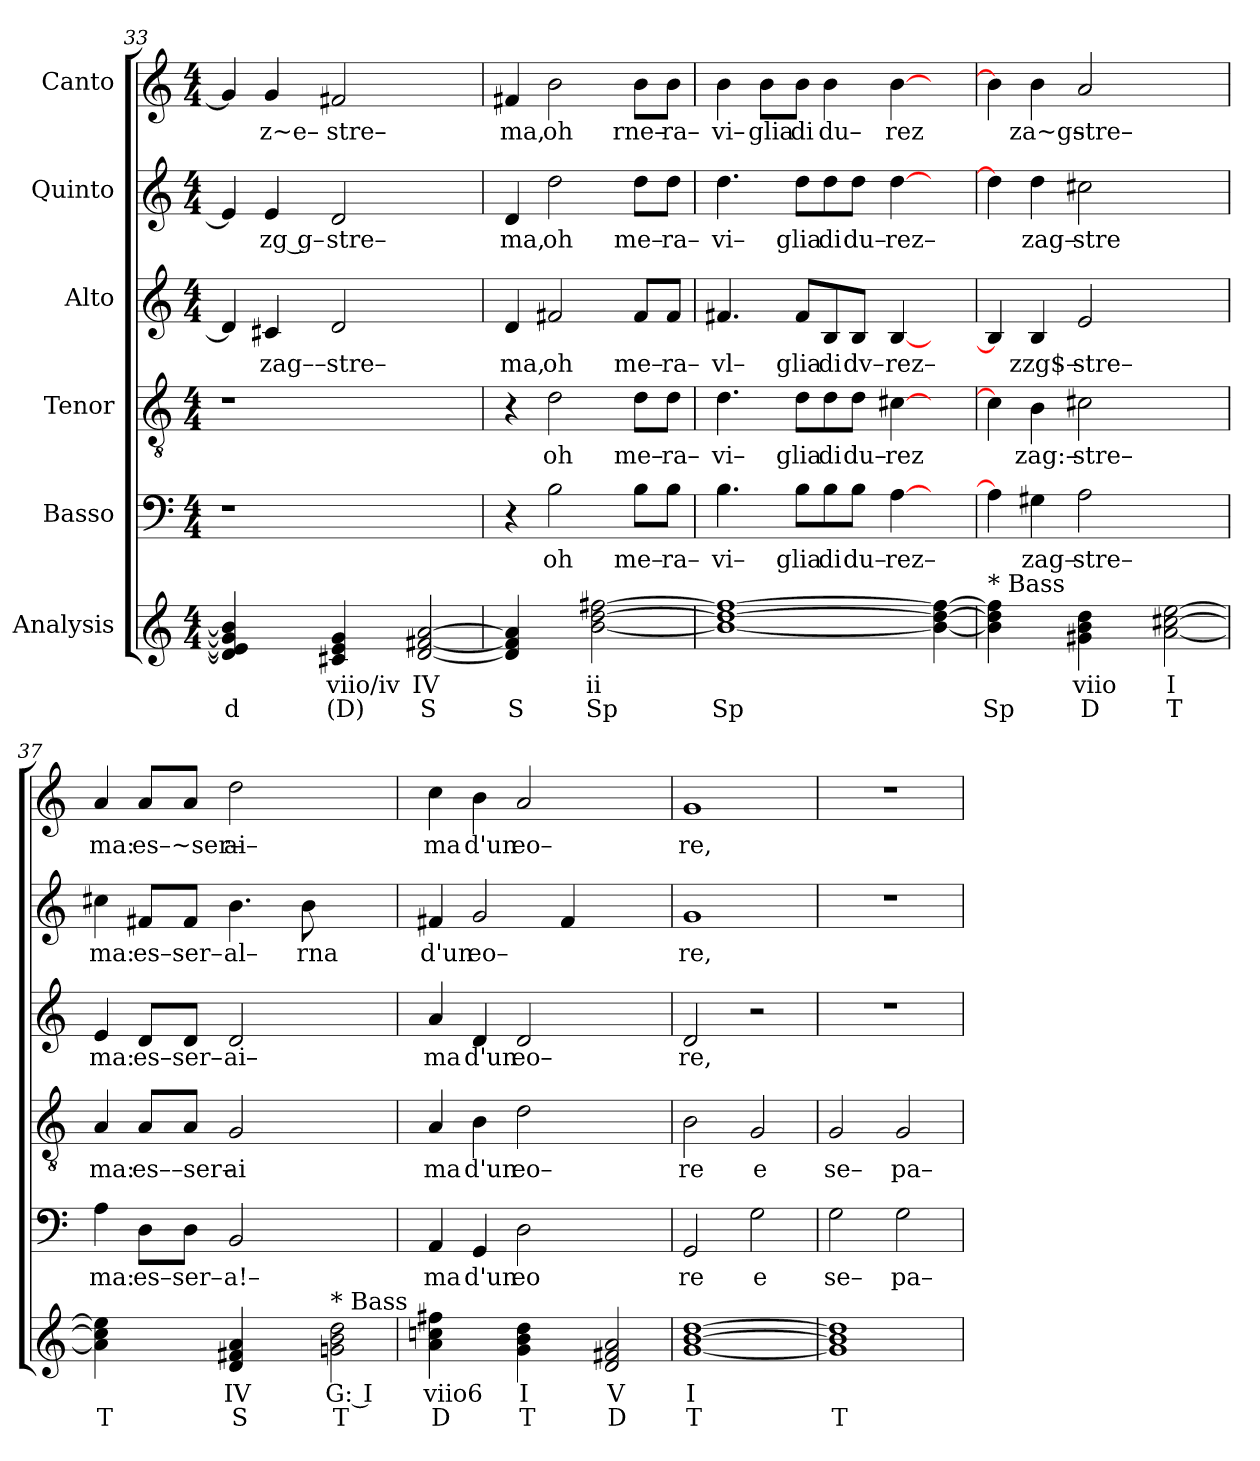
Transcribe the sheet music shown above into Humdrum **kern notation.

**kern	**text	**text	**kern	**text	**kern	**text	**kern	**text	**kern	**text	**kern	**text
*part6	*part6	*part6	*part5	*part5	*part4	*part4	*part3	*part3	*part2	*part2	*part1	*part1
*staff6	*staff6	*staff6	*staff5	*staff5	*staff4	*staff4	*staff3	*staff3	*staff2	*staff2	*staff1	*staff1
*I"Analysis	*	*	*I"Basso	*	*I"Tenor	*	*I"Alto	*	*I"Quinto	*	*I"Canto	*
*	*	*	*clefF4	*	*clefGv2	*	*clefG2	*	*clefG2	*	*clefG2	*
*k[]	*	*	*k[]	*	*k[]	*	*k[]	*	*k[]	*	*k[]	*
*M4/4	*	*	*M4/4	*	*M4/4	*	*M4/4	*	*M4/4	*	*M4/4	*
=33	=33	=33	=33	=33	=33	=33	=33	=33	=33	=33	=33	=33
4d] 4e] 4g] 4b]	.	d	1r	.	1r	.	4d/]	.	4e/]	.	4g/]	.
!	!	!	!	!	!	!	!	!LO:LY:b	!	!	!	!
!	!	!	!	!	!	!	!	!	!	!LO:LY:b	!	!
!	!	!	!	!	!	!	!	!	!	!	!	!LO:LY:b
4ryy	.	.	.	.	.	.	4c#X/	zag––	4e/	zg g–	4g/	z~e–
!	!	!	!	!	!	!	!	!LO:LY:b	!	!	!	!
!	!	!	!	!	!	!	!	!	!	!LO:LY:b	!	!
!	!	!	!	!	!	!	!	!	!	!	!	!LO:LY:b
4c#X 4e 4g	viio/iv	(D)	.	.	.	.	2d/	stre–	2d/	stre–	2f#X/	stre–
4ryy	.	.	.	.	.	.	.	.	.	.	.	.
[2d [2f#X [2a	IV	S	2ryy	.	2ryy	.	2ryy	.	2ryy	.	2ryy	.
=34	=34	=34	=34	=34	=34	=34	=34	=34	=34	=34	=34	=34
!	!	!	!	!	!	!	!	!LO:LY:b	!	!	!	!
!	!	!	!	!	!	!	!	!	!	!LO:LY:b	!	!
!	!	!	!	!	!	!	!	!	!	!	!	!LO:LY:b
4d] 4f#] 4a]	.	S	4r	.	4r	.	4d/	ma,	4d/	ma,	4f#X/	ma,
!	!	!	!	!LO:LY:b	!	!	!	!	!	!	!	!
!	!	!	!	!	!	!LO:LY:b	!	!	!	!	!	!
!	!	!	!	!	!	!	!	!LO:LY:b	!	!	!	!
!	!	!	!	!	!	!	!	!	!	!LO:LY:b	!	!
!	!	!	!	!	!	!	!	!	!	!	!	!LO:LY:b
4ryy	.	.	2B\	oh	2d\	oh	2f#X/	oh	2dd\	oh	2b\	oh
[2b [2dd [2ff#X	ii	Sp	.	.	.	.	.	.	.	.	.	.
!	!	!	!	!LO:LY:b	!	!	!	!	!	!	!	!
!	!	!	!	!	!	!LO:LY:b	!	!	!	!	!	!
!	!	!	!	!	!	!	!	!LO:LY:b	!	!	!	!
!	!	!	!	!	!	!	!	!	!	!LO:LY:b	!	!
!	!	!	!	!	!	!	!	!	!	!	!	!LO:LY:b
.	.	.	8B\L	me–	8d\L	me–	8f#/L	me–	8dd\L	me–	8b\L	rne–
!	!	!	!	!LO:LY:b	!	!	!	!	!	!	!	!
!	!	!	!	!	!	!LO:LY:b	!	!	!	!	!	!
!	!	!	!	!	!	!	!	!LO:LY:b	!	!	!	!
!	!	!	!	!	!	!	!	!	!	!LO:LY:b	!	!
!	!	!	!	!	!	!	!	!	!	!	!	!LO:LY:b
.	.	.	8B\J	ra–	8d\J	ra–	8f#/J	ra–	8dd\J	ra–	8b\J	ra–
=35	=35	=35	=35	=35	=35	=35	=35	=35	=35	=35	=35	=35
!	!	!	!	!LO:LY:b	!	!	!	!	!	!	!	!
!	!	!	!	!	!	!LO:LY:b	!	!	!	!	!	!
!	!	!	!	!	!	!	!	!LO:LY:b	!	!	!	!
!	!	!	!	!	!	!	!	!	!	!LO:LY:b	!	!
!	!	!	!	!	!	!	!	!	!	!	!	!LO:LY:b
1b_ 1dd_ 1ff#_	.	Sp	4.B\	vi–	4.d\	vi–	4.f#X/	vl–	4.dd\	vi–	4b\	vi–
!	!	!	!	!	!	!	!	!	!	!	!	!LO:LY:b
.	.	.	.	.	.	.	.	.	.	.	8b\L	glia
!	!	!	!	!LO:LY:b	!	!	!	!	!	!	!	!
!	!	!	!	!	!	!LO:LY:b	!	!	!	!	!	!
!	!	!	!	!	!	!	!	!LO:LY:b	!	!	!	!
!	!	!	!	!	!	!	!	!	!	!LO:LY:b	!	!
!	!	!	!	!	!	!	!	!	!	!	!	!LO:LY:b
.	.	.	8B\L	glia	8d\L	glia	8f#/L	glia	8dd\L	glia	8b\J	di
!	!	!	!	!LO:LY:b	!	!	!	!	!	!	!	!
!	!	!	!	!	!	!LO:LY:b	!	!	!	!	!	!
!	!	!	!	!	!	!	!	!LO:LY:b	!	!	!	!
!	!	!	!	!	!	!	!	!	!	!LO:LY:b	!	!
!	!	!	!	!	!	!	!	!	!	!	!	!LO:LY:b
.	.	.	8B\	di	8d\	di	8B/	di	8dd\	di	4b\	du–
!	!	!	!	!LO:LY:b	!	!	!	!	!	!	!	!
!	!	!	!	!	!	!LO:LY:b	!	!	!	!	!	!
!	!	!	!	!	!	!	!	!LO:LY:b	!	!	!	!
!	!	!	!	!	!	!	!	!	!	!LO:LY:b	!	!
.	.	.	8B\J	du–	8d\J	du–	8B/J	dv–	8dd\J	du–	.	.
!	!	!	!	!LO:LY:b	!	!	!	!	!	!	!	!
!	!	!	!	!	!	!LO:LY:b	!	!	!	!	!	!
!	!	!	!	!	!	!	!	!LO:LY:b	!	!	!	!
!	!	!	!	!	!	!	!	!	!	!LO:LY:b	!	!
!	!	!	!	!	!	!	!	!	!	!	!	!LO:LY:b
.	.	.	[4A\	rez–	[4c#X\	rez	[4B/	rez–	[4dd\	rez–	[4b\	rez
4b_ 4dd_ 4ff#_	.	.	4ryy	.	4ryy	.	4ryy	.	4ryy	.	4ryy	.
=36	=36	=36	=36	=36	=36	=36	=36	=36	=36	=36	=36	=36
!LO:TX:a:t=* Bass	!	!	!	!	!	!	!	!	!	!	!	!
4b] 4dd] 4ff#]	.	Sp	4A\]	.	4c#\]	.	4B/]	.	4dd\]	.	4b\]	.
!	!	!	!	!LO:LY:b	!	!	!	!	!	!	!	!
!	!	!	!	!	!	!LO:LY:b	!	!	!	!	!	!
!	!	!	!	!	!	!	!	!LO:LY:b	!	!	!	!
!	!	!	!	!	!	!	!	!	!	!LO:LY:b	!	!
!	!	!	!	!	!	!	!	!	!	!	!	!LO:LY:b
4ryy	.	.	4G#X\	zag–	4B\	zag:–	4B/	zzg$–	4dd\	zag–	4b\	za~g–
!	!	!	!	!LO:LY:b	!	!	!	!	!	!	!	!
!	!	!	!	!	!	!LO:LY:b	!	!	!	!	!	!
!	!	!	!	!	!	!	!	!LO:LY:b	!	!	!	!
!	!	!	!	!	!	!	!	!	!	!LO:LY:b	!	!
!	!	!	!	!	!	!	!	!	!	!	!	!LO:LY:b
4g#X 4b 4dd	viio	D	2A\	stre–	2c#X\	stre–	2e/	stre–	2cc#X\	stre	2a/	stre–
4ryy	.	.	.	.	.	.	.	.	.	.	.	.
[2a [2cc#X [2ee	I	T	2ryy	.	2ryy	.	2ryy	.	2ryy	.	2ryy	.
=37	=37	=37	=37	=37	=37	=37	=37	=37	=37	=37	=37	=37
!	!	!	!	!LO:LY:b	!	!	!	!	!	!	!	!
!	!	!	!	!	!	!LO:LY:b	!	!	!	!	!	!
!	!	!	!	!	!	!	!	!LO:LY:b	!	!	!	!
!	!	!	!	!	!	!	!	!	!	!LO:LY:b	!	!
!	!	!	!	!	!	!	!	!	!	!	!	!LO:LY:b
4a] 4cc#] 4ee]	.	T	4A\	ma:	4A/	ma:	4e/	ma:	4cc#X\	ma:	4a/	ma:
!	!	!	!	!LO:LY:b	!	!	!	!	!	!	!	!
!	!	!	!	!	!	!LO:LY:b	!	!	!	!	!	!
!	!	!	!	!	!	!	!	!LO:LY:b	!	!	!	!
!	!	!	!	!	!	!	!	!	!	!LO:LY:b	!	!
!	!	!	!	!	!	!	!	!	!	!	!	!LO:LY:b
4ryy	.	.	8D\L	es–ser–	8A/L	es––ser–	8d/L	es–ser–	8f#X/L	es–ser–	8a/L	es–~ser–
.	.	.	8D\J	.	8A/J	.	8d/J	.	8f#/J	.	8a/J	.
!	!	!	!	!LO:LY:b	!	!	!	!	!	!	!	!
!	!	!	!	!	!	!LO:LY:b	!	!	!	!	!	!
!	!	!	!	!	!	!	!	!LO:LY:b	!	!	!	!
!	!	!	!	!	!	!	!	!	!	!LO:LY:b	!	!
!	!	!	!	!	!	!	!	!	!	!	!	!LO:LY:b
4d 4f#X 4a	IV	S	2BB/	a!–	2G/	ai	2d/	ai–	4.b\	al–	2dd\	ai–
4ryy	.	.	.	.	.	.	.	.	.	.	.	.
!	!	!	!	!	!	!	!	!	!	!LO:LY:b	!	!
.	.	.	.	.	.	.	.	.	8b\	rna	.	.
!LO:TX:a:t=* Bass	!	!	!	!	!	!	!	!	!	!	!	!
2gn 2b 2dd	G: I	T	2ryy	.	2ryy	.	2ryy	.	2ryy	.	2ryy	.
=38	=38	=38	=38	=38	=38	=38	=38	=38	=38	=38	=38	=38
!	!	!	!	!LO:LY:b	!	!	!	!	!	!	!	!
!	!	!	!	!	!	!LO:LY:b	!	!	!	!	!	!
!	!	!	!	!	!	!	!	!LO:LY:b	!	!	!	!
!	!	!	!	!	!	!	!	!	!	!LO:LY:b	!	!
!	!	!	!	!	!	!	!	!	!	!	!	!LO:LY:b
4a 4ccn 4ff#X	viio6	D	4AA/	ma	4A/	ma	4a/	ma	4f#X/	d'un	4cc\	ma
!	!	!	!	!LO:LY:b	!	!	!	!	!	!	!	!
!	!	!	!	!	!	!LO:LY:b	!	!	!	!	!	!
!	!	!	!	!	!	!	!	!LO:LY:b	!	!	!	!
!	!	!	!	!	!	!	!	!	!	!LO:LY:b	!	!
!	!	!	!	!	!	!	!	!	!	!	!	!LO:LY:b
4ryy	.	.	4GG/	d'un	4B\	d'un	4d/	d'un	2g/	eo–	4b\	d'un
!	!	!	!	!LO:LY:b	!	!	!	!	!	!	!	!
!	!	!	!	!	!	!LO:LY:b	!	!	!	!	!	!
!	!	!	!	!	!	!	!	!LO:LY:b	!	!	!	!
!	!	!	!	!	!	!	!	!	!	!	!	!LO:LY:b
4g 4b 4dd	I	T	2D\	eo	2d\	eo–	2d/	eo–	.	.	2a/	eo–
4ryy	.	.	.	.	.	.	.	.	4f#/	.	.	.
2d 2f#X 2a	V	D	2ryy	.	2ryy	.	2ryy	.	2ryy	.	2ryy	.
=39	=39	=39	=39	=39	=39	=39	=39	=39	=39	=39	=39	=39
!	!	!	!	!LO:LY:b	!	!	!	!	!	!	!	!
!	!	!	!	!	!	!LO:LY:b	!	!	!	!	!	!
!	!	!	!	!	!	!	!	!LO:LY:b	!	!	!	!
!	!	!	!	!	!	!	!	!	!	!LO:LY:b	!	!
!	!	!	!	!	!	!	!	!	!	!	!	!LO:LY:b
[1g [1b [1dd	I	T	2GG/	re	2B\	re	2d/	re,	1g	re,	1g	re,
!	!	!	!	!LO:LY:b	!	!	!	!	!	!	!	!
!	!	!	!	!	!	!LO:LY:b	!	!	!	!	!	!
.	.	.	2G\	e	2G/	e	2r	.	.	.	.	.
=40	=40	=40	=40	=40	=40	=40	=40	=40	=40	=40	=40	=40
!	!	!	!	!LO:LY:b	!	!	!	!	!	!	!	!
!	!	!	!	!	!	!LO:LY:b	!	!	!	!	!	!
1g] 1b] 1dd]	.	T	2G\	se–	2G/	se–	1r	.	1r	.	1r	.
!	!	!	!	!LO:LY:b	!	!	!	!	!	!	!	!
!	!	!	!	!	!	!LO:LY:b	!	!	!	!	!	!
.	.	.	2G\	pa–	2G/	pa–	.	.	.	.	.	.
=	=	=	=	=	=	=	=	=	=	=	=	=
*-	*-	*-	*-	*-	*-	*-	*-	*-	*-	*-	*-	*-
